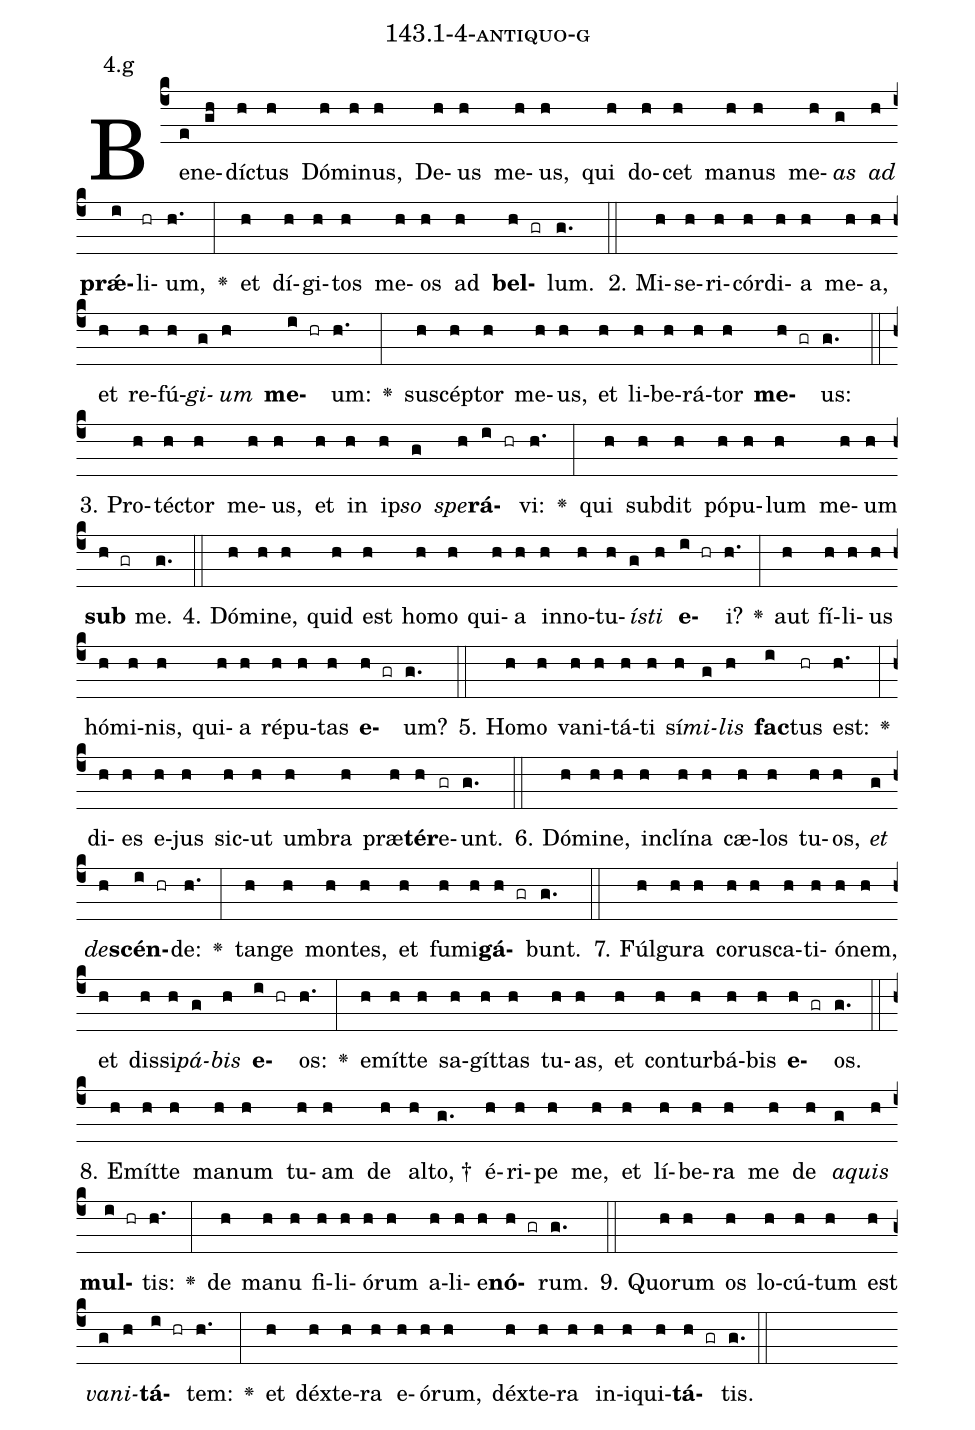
name: 143.1-4-antiquo-g;
annotation: 4.g;
%%
(c4)Be(e)ne(gh)díc(h)tus(h) Dó(h)mi(h)nus,(h) De(h)us(h) me(h)us,(h) qui(h) do(h)cet(h) ma(h)nus(h) me(h)<i>as</i>(g) <i>ad</i>(h) <b>prǽ</b>(i)li(hr)um,(h.) <v>\greheightstar</v>(:) et(h) dí(h)gi(h)tos(h) me(h)os(h) ad(h) <b>bel</b>(h gr)lum.(g.) (::)
2. Mi(h)se(h)ri(h)cór(h)di(h)a(h) me(h)a,(h) et(h) re(h)fú(h)<i>gi</i>(g)<i>um</i>(h) <b>me</b>(i hr)um:(h.) <v>\greheightstar</v>(:) su(h)scép(h)tor(h) me(h)us,(h) et(h) li(h)be(h)rá(h)tor(h) <b>me</b>(h gr)us:(g.) (::)
3. Pro(h)téc(h)tor(h) me(h)us,(h) et(h) in(h) ip(h)<i>so</i>(g) <i>spe</i>(h)<b>rá</b>(i hr)vi:(h.) <v>\greheightstar</v>(:) qui(h) sub(h)dit(h) pó(h)pu(h)lum(h) me(h)um(h) <b>sub</b>(h gr) me.(g.) (::)
4. Dó(h)mi(h)ne,(h) quid(h) est(h) ho(h)mo(h) qui(h)a(h) in(h)no(h)tu(h)<i>ís</i>(g)<i>ti</i>(h) <b>e</b>(i hr)i?(h.) <v>\greheightstar</v>(:) aut(h) fí(h)li(h)us(h) hó(h)mi(h)nis,(h) qui(h)a(h) ré(h)pu(h)tas(h) <b>e</b>(h gr)um?(g.) (::)
5. Ho(h)mo(h) va(h)ni(h)tá(h)ti(h) sí(h)<i>mi</i>(g)<i>lis</i>(h) <b>fac</b>(i)tus(hr) est:(h.) <v>\greheightstar</v>(:) di(h)es(h) e(h)jus(h) sic(h)ut(h) um(h)bra(h) præ(h)<b>tér</b>(h)e(gr)unt.(g.) (::)
6. Dó(h)mi(h)ne,(h) in(h)clí(h)na(h) cæ(h)los(h) tu(h)os,(h) <i>et</i>(g) <i>de</i>(h)<b>scén</b>(i hr)de:(h.) <v>\greheightstar</v>(:) tan(h)ge(h) mon(h)tes,(h) et(h) fu(h)mi(h)<b>gá</b>(h gr)bunt.(g.) (::)
7. Fúl(h)gu(h)ra(h) co(h)rus(h)ca(h)ti(h)ó(h)nem,(h) et(h) dis(h)si(h)<i>pá</i>(g)<i>bis</i>(h) <b>e</b>(i hr)os:(h.) <v>\greheightstar</v>(:) e(h)mít(h)te(h) sa(h)gít(h)tas(h) tu(h)as,(h) et(h) con(h)tur(h)bá(h)bis(h) <b>e</b>(h gr)os.(g.) (::)
8. E(h)mít(h)te(h) ma(h)num(h) tu(h)am(h) de(h) al(h)to, †(g.) é(h)ri(h)pe(h) me,(h) et(h) lí(h)be(h)ra(h) me(h) de(h) <i>a</i>(g)<i>quis</i>(h) <b>mul</b>(i hr)tis:(h.) <v>\greheightstar</v>(:) de(h) ma(h)nu(h) fi(h)li(h)ó(h)rum(h) a(h)li(h)e(h)<b>nó</b>(h gr)rum.(g.) (::)
9. Quo(h)rum(h) os(h) lo(h)cú(h)tum(h) est(h) <i>va</i>(g)<i>ni</i>(h)<b>tá</b>(i hr)tem:(h.) <v>\greheightstar</v>(:) et(h) déx(h)te(h)ra(h) e(h)ó(h)rum,(h) déx(h)te(h)ra(h) in(h)i(h)qui(h)<b>tá</b>(h gr)tis.(g.) (::)
